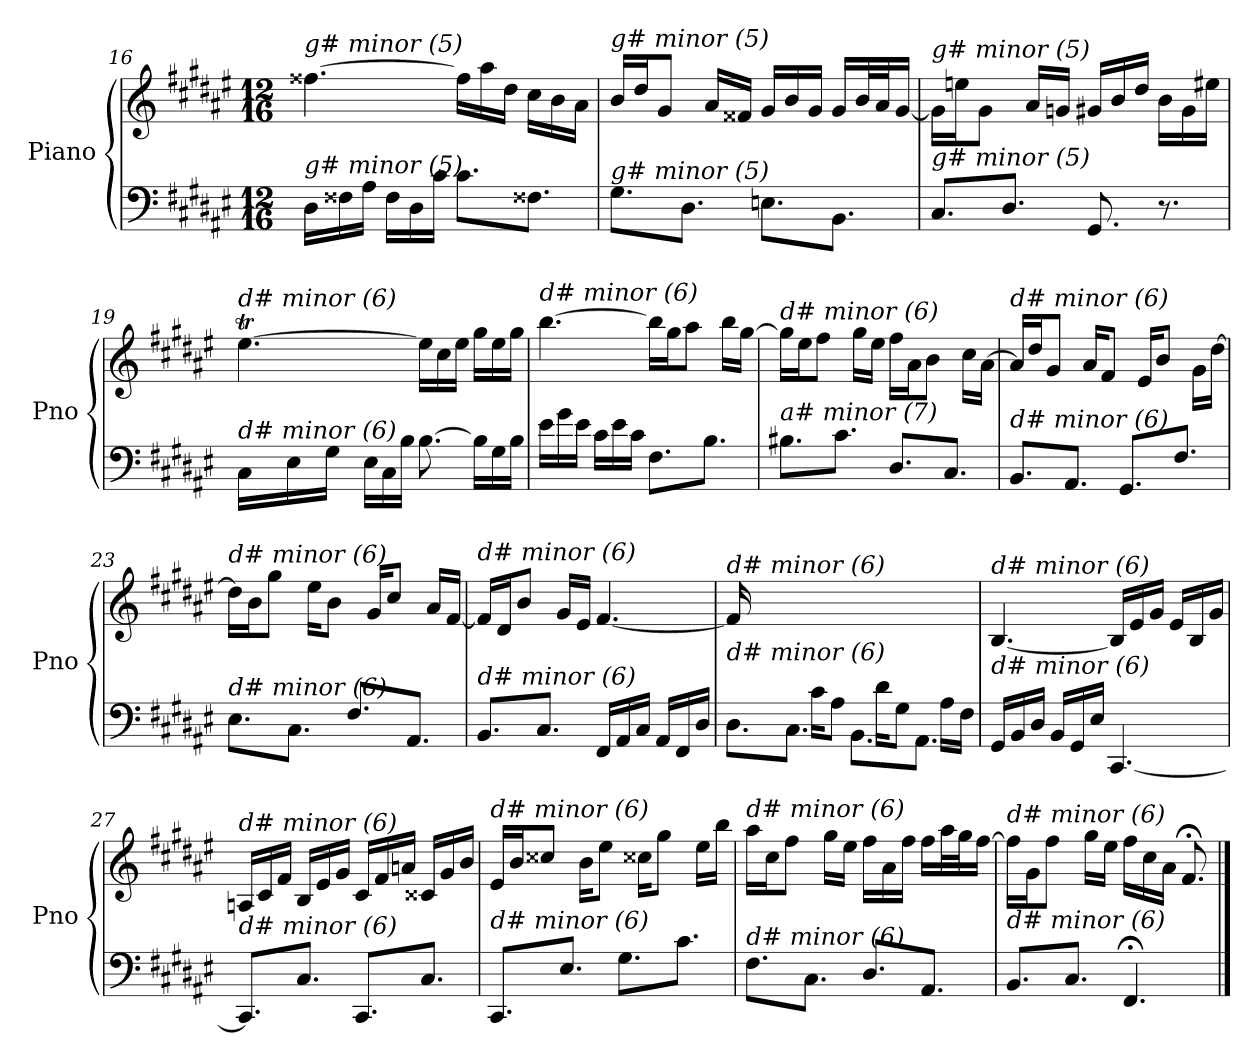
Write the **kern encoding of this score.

**kern	**kern
*part1	*part1
*staff2	*staff1
*I"Piano	*
*I'Pno	*
!!LO:LB:g=z
*clefF4	*clefG2
*k[f#c#g#d#a#e#]	*k[f#c#g#d#a#e#]
*F#:	*F#:
*M12/16	*M12/16
=16	=16
!	!LO:TX:i:t=g# minor (5)
!LO:TX:i:t=g# minor (5)	!
16D#\LL	[4.ff##X\
16F##X\	.
16A#\JJ	.
16F##\LL	.
16D#\	.
16c#\JJ	.
8.c#\L	16ff##\LL]
.	16aa#\
.	16dd#\JJ
8.F##X\J	16cc#\LL
.	16b\
.	16a#\JJ
=17	=17
!	!LO:TX:i:t=g# minor (5)
!LO:TX:i:t=g# minor (5)	!
8.G#\L	16b/LL
.	16dd#/J
.	8g#/J
8.D#\J	.
.	16a#/LL
.	16f##X/JJ
8.En\L	16g#/LL
.	16b/
.	16g#/JJ
8.BB\J	16g#/LL
.	32b/L
.	32a#/J
.	[16g#/JJ
=18	=18
!	!LO:TX:i:t=g# minor (5)
!LO:TX:i:t=g# minor (5)	!
8.C#/L	16g#\LL]
.	16een\J
.	8g#\J
8.D#/J	.
.	16a#/LL
.	16gni/JJ
8.GG#/	16g#/LL
.	16b/
.	16dd#/JJ
8.r	16b\LL
.	16g#\
.	16ee#X\JJ
!!LO:LB:g=z
=19	=19
*^	*^
*	*	*	*Xtuplet
!	!	!LO:TX:i:t=d# minor (6)	!
!LO:TX:i:t=d# minor (6)	!	!	!
4.ryy	16C#\LL	[4.ee#t\	112%3ff#yy
.	.	.	112%3ee#yy
.	.	.	112%3ff#yy
.	16E#\	.	.
.	.	.	112%3ee#yy
.	.	.	112%3ff#yy
.	16G#\JJ	.	.
.	.	.	112%3ee#yy
.	.	.	14%3ee#yy
.	16E#\LL	.	.
.	16C#\	.	.
.	16B\JJ	.	.
4.ryy	[8.B\	16ee#\LL]	4.ryy
.	.	16cc#\	.
.	.	16ee#\JJ	.
.	16B\LL]	16gg#\LL	.
.	16G#\	16ee#\	.
.	16B\JJ	16gg#\JJ	.
*	*	*v	*v
=20	=20	=20
!	!	!LO:TX:i:t=d# minor (6)
!LO:TX:i:t=d# minor (6)	!	!
*v	*v	*
16e#\LL	[4.bb\
16g#\	.
16e#\JJ	.
16c#\LL	.
16e#\	.
16c#\JJ	.
8.F#\L	16bb\LL]
.	16gg#\J
.	8aa#\J
8.B\J	.
.	16bb\LL
.	[16gg#\JJ
=21	=21
!	!LO:TX:i:t=d# minor (6)
!LO:TX:i:t=a# minor (7)	!
8.B#X\L	16gg#\LL]
.	16ee#\J
.	8ff#\J
8.c#\J	.
.	16gg#\LL
.	16ee#\JJ
8.D#/L	16ff#\LL
.	16a#\J
.	8b\J
8.C#/J	.
.	16cc#\LL
.	[16a#\JJ
=22	=22
!	!LO:TX:i:t=d# minor (6)
!LO:TX:i:t=d# minor (6)	!
8.BB/L	16a#/LL]
.	16dd#/J
.	8g#/J
8.AA#/J	.
.	16a#/KL
.	8f#/J
8.GG#/L	.
.	16e#/KL
.	8b/J
8.F#/J	.
.	16g#\LL
.	[16dd#\JJ
!!LO:LB:g=z
=23	=23
!	!LO:TX:i:t=d# minor (6)
!LO:TX:i:t=d# minor (6)	!
8.E#\L	16dd#\LL]
.	16b\J
.	8gg#\J
8.C#\J	.
.	16ee#\KL
.	8b\J
8.F#/L	.
.	16g#/KL
.	8cc#/J
8.AA#/J	.
.	16a#/LL
.	[16f#/JJ
=24	=24
!	!LO:TX:i:t=d# minor (6)
!LO:TX:i:t=d# minor (6)	!
8.BB/L	16f#/LL]
.	16d#/J
.	8b/J
8.C#/J	.
.	16g#/LL
.	16e#/JJ
16FF#/LL	[4.f#/
16AA#/	.
16C#/JJ	.
16AA#/LL	.
16FF#/	.
16D#/JJ	.
=25	=25
*^	*
!	!	!LO:TX:i:t=d# minor (6)
!LO:TX:i:t=d# minor (6)	!	!
16ryy	8.D#\L	16f#/LL]
16A#/J	.	2ryy
8B/J	.	.
.	8.C#\J	.
16c#\KL	.	.
8A#\J	.	.
.	8.BB\L	.
16d#\KL	.	.
8G#\J	.	.
.	8.AA#\J	8.ryy
16A#\LL	.	.
16F#\JJ	.	.
*v	*v	*
=26	=26
!	!LO:TX:i:t=d# minor (6)
!LO:TX:i:t=d# minor (6)	!
16GG#/LL	[4.B/
16BB/	.
16D#/JJ	.
16BB/LL	.
16GG#/	.
16E#/JJ	.
[4.CC#/	16B/LL]
.	16e#/
.	16g#/JJ
.	16e#/LL
.	16B/
.	16g#/JJ
!!LO:LB:g=z
=27	=27
!	!LO:TX:i:t=d# minor (6)
!LO:TX:i:t=d# minor (6)	!
8.CC#/L]	16An/LL
.	16c#/
.	16f#/JJ
8.C#/J	16B/LL
.	16e#/
.	16g#/JJ
8.CC#/L	16c#/LL
.	16f#/
.	16an/JJ
8.C#/J	16c##Xi/LL
.	16g#/
.	16b/JJ
=28	=28
!	!LO:TX:i:t=d# minor (6)
!LO:TX:i:t=d# minor (6)	!
8.CC#/L	16e#/LL
.	16b/J
.	8cc##Xi/J
8.E#/J	.
.	16b\KL
.	8ee#\J
8.G#\L	.
.	16cc##Xi\KL
.	8gg#\J
8.c#\J	.
.	16ee#\LL
.	16bb\JJ
=29	=29
!	!LO:TX:i:t=d# minor (6)
!LO:TX:i:t=d# minor (6)	!
8.F#\L	16aa#\LL
.	16cc#\J
.	8ff#\J
8.C#\J	.
.	16gg#\LL
.	16ee#\JJ
8.D#/L	16ff#\LL
.	16a#\
.	16ff#\JJ
8.AA#/J	16ff#\LL
.	32aa#\L
.	32gg#\J
.	[16ff#\JJ
=30	=30
!	!LO:TX:i:t=d# minor (6)
!LO:TX:i:t=d# minor (6)	!
8.BB/L	16ff#\LL]
.	16g#\J
.	8ff#\J
8.C#/J	.
.	16gg#\LL
.	16ee#\JJ
4.FF#;/	16ff#\LL
.	16cc#\
.	16a#\JJ
.	8.f#;</
==	==
*-	*-
